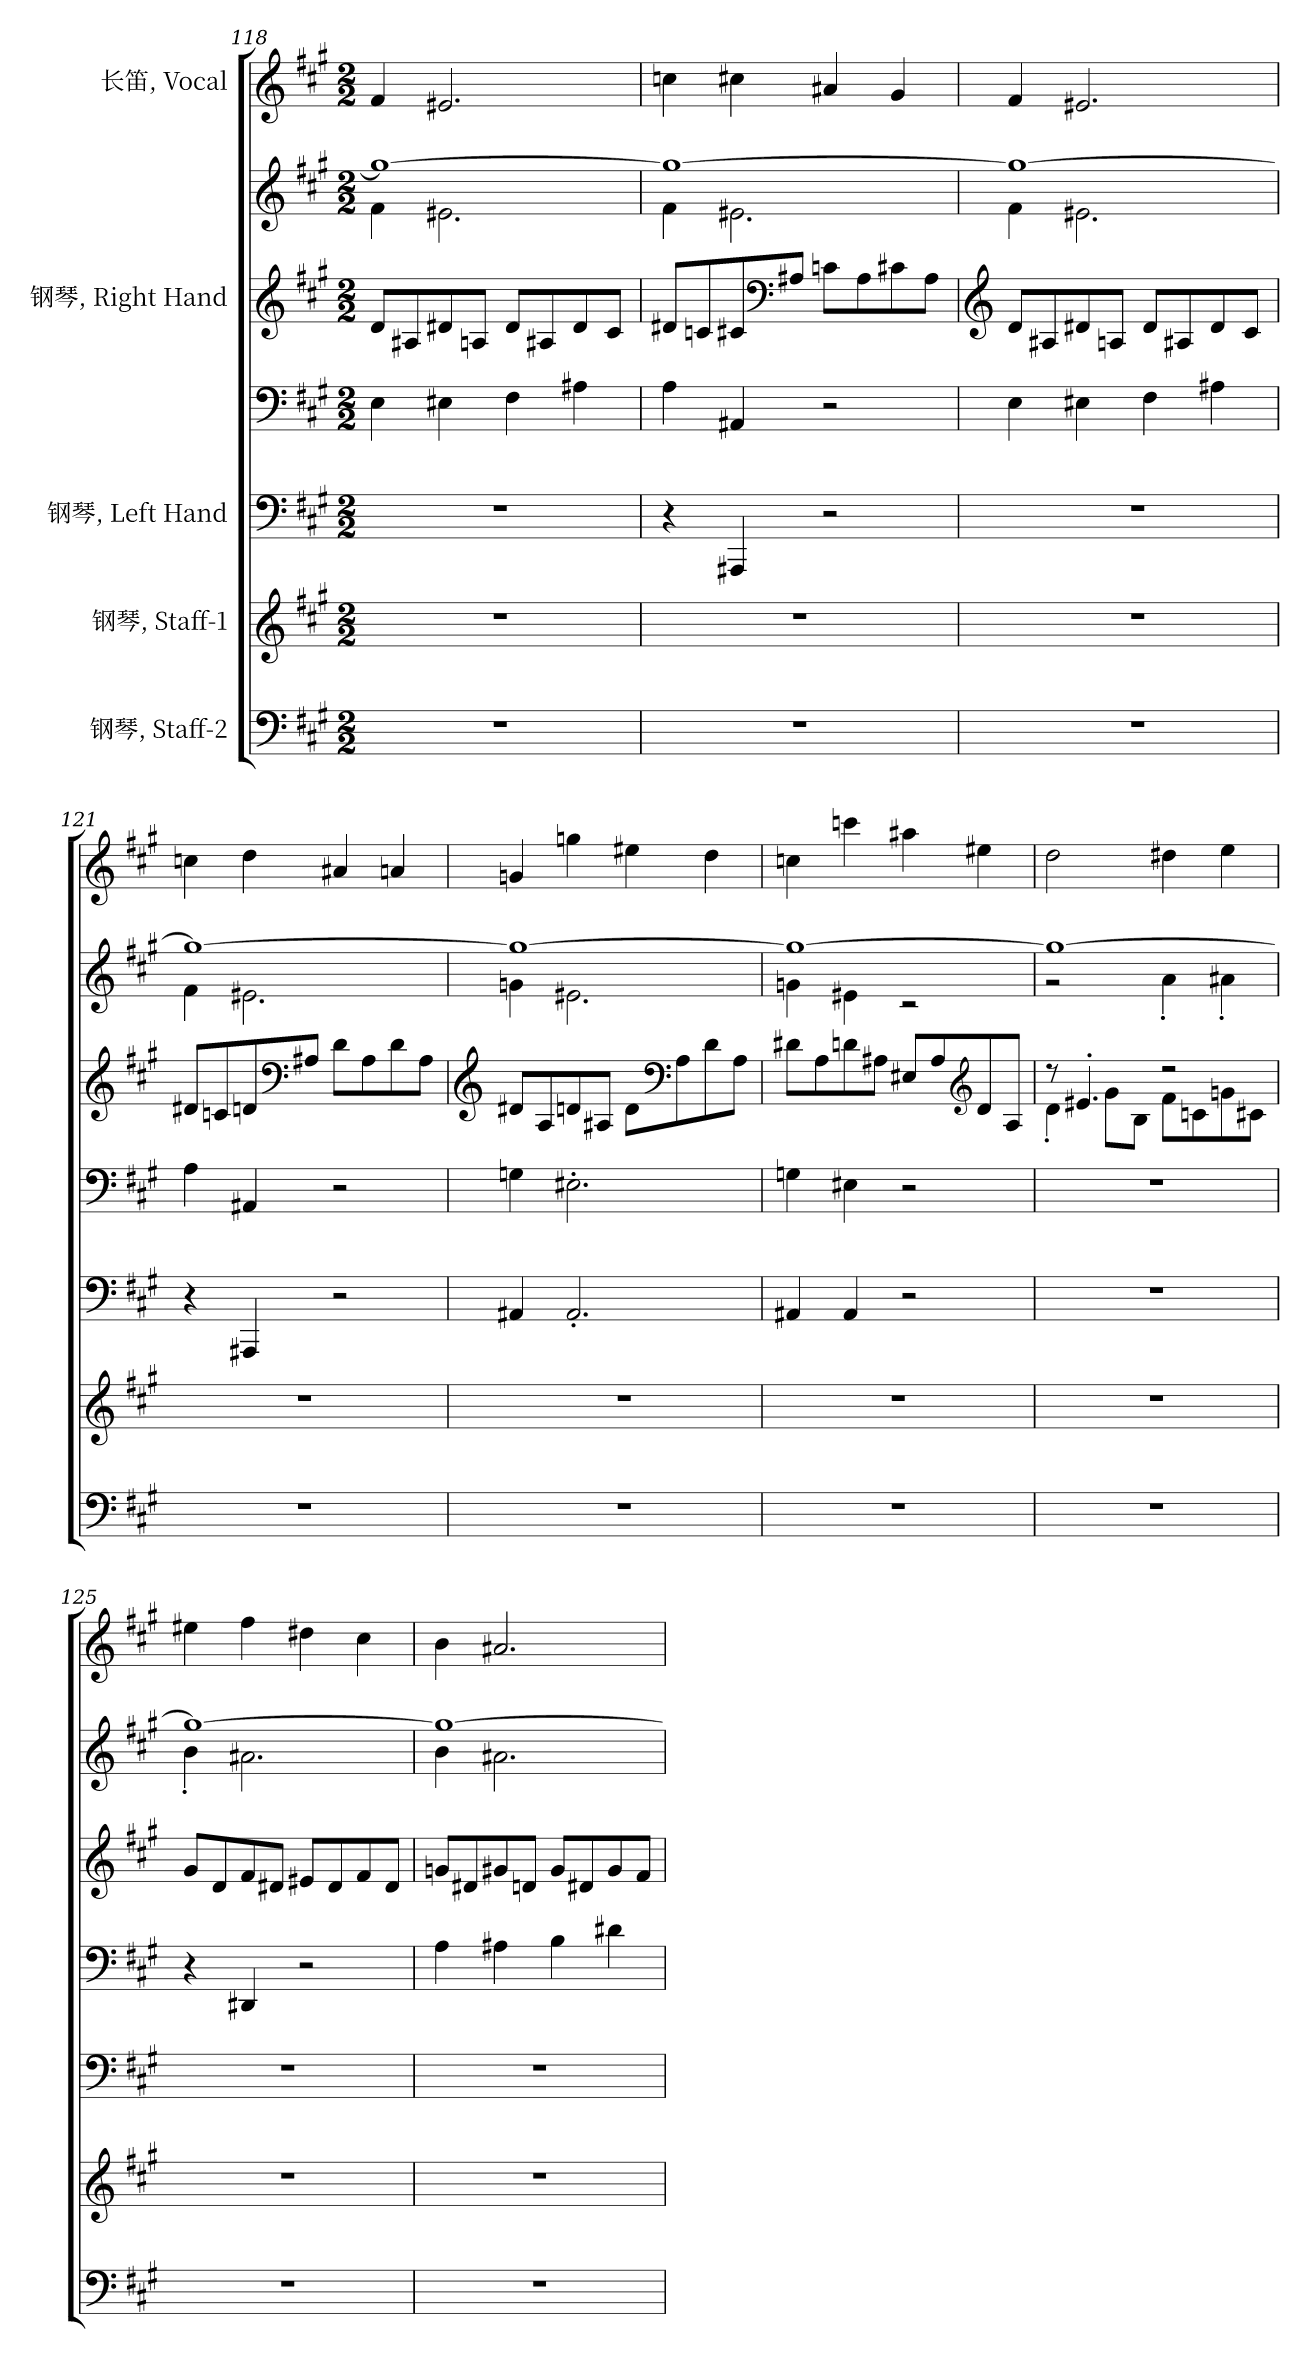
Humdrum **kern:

**kern	**kern	**kern	**kern	**kern	**kern	**kern
*part5	*part4	*part3	*part3	*part2	*part2	*part1
*staff7	*staff6	*staff5	*staff4	*staff3	*staff2	*staff1
*I"钢琴, Staff-2	*I"钢琴, Staff-1	*I"钢琴, Left Hand	*	*I"钢琴, Right Hand	*	*I"长笛, Vocal
*clefF4	*clefG2	*clefF4	*clefF4	*clefG2	*clefG2	*clefG2
*k[f#c#g#]	*k[f#c#g#]	*k[f#c#g#]	*k[f#c#g#]	*k[f#c#g#]	*k[f#c#g#]	*k[f#c#g#]
*M2/2	*M2/2	*M2/2	*M2/2	*M2/2	*M2/2	*M2/2
=118	=118	=118	=118	=118	=118	=118
*	*	*	*	*	*^	*
1r	1r	1r	4E\	8d/L	1gg#_	4f#\	4f#/
.	.	.	.	8A#X/	.	.	.
.	.	.	4E#X\	8d#X/	.	2.e#X\	2.e#X/
.	.	.	.	8An/J	.	.	.
.	.	.	4F#\	8d#/L	.	.	.
.	.	.	.	8A#X/	.	.	.
.	.	.	4A#X\	8d#/	.	.	.
.	.	.	.	8c#/J	.	.	.
!!LO:PB:g=z
=119	=119	=119	=119	=119	=119	=119	=119
1r	1r	4r	4A\	8d#X/L	1gg#_	4f#\	4ccn\
.	.	.	.	8cn/	.	.	.
.	.	4AAA#X/	4AA#X/	8c#X/	.	2.e#X\	4cc#X\
*	*	*	*	*clefF4	*	*	*
.	.	.	.	8A#X/J	.	.	.
.	.	2r	2r	8cn\L	.	.	4a#X/
.	.	.	.	8A#\	.	.	.
.	.	.	.	8c#X\	.	.	4g#/
.	.	.	.	8A#\J	.	.	.
=120	=120	=120	=120	=120	=120	=120	=120
*	*	*	*	*clefG2	*	*	*
1r	1r	1r	4E\	8d/L	1gg#_	4f#\	4f#/
.	.	.	.	8A#X/	.	.	.
.	.	.	4E#X\	8d#X/	.	2.e#X\	2.e#X/
.	.	.	.	8An/J	.	.	.
.	.	.	4F#\	8d#/L	.	.	.
.	.	.	.	8A#X/	.	.	.
.	.	.	4A#X\	8d#/	.	.	.
.	.	.	.	8c#/J	.	.	.
=121	=121	=121	=121	=121	=121	=121	=121
1r	1r	4r	4A\	8d#X/L	1gg#_	4f#\	4ccn\
.	.	.	.	8cn/	.	.	.
.	.	4AAA#X/	4AA#X/	8dn/	.	2.e#X\	4dd\
*	*	*	*	*clefF4	*	*	*
.	.	.	.	8A#X/J	.	.	.
.	.	2r	2r	8d\L	.	.	4a#X/
.	.	.	.	8A#\	.	.	.
.	.	.	.	8d\	.	.	4an/
.	.	.	.	8A#\J	.	.	.
!!LO:PB:g=z
=122	=122	=122	=122	=122	=122	=122	=122
*	*	*	*	*clefG2	*	*	*
1r	1r	4AA#X/	4Gn\	8d#X/L	1gg#_	4gn\	4gn/
.	.	.	.	8A/	.	.	.
.	.	2.AA#'/	2.E#X'\	8dn/	.	2.e#X\	4ggn\
.	.	.	.	8A#X/J	.	.	.
.	.	.	.	8d\L	.	.	4ee#X\
*	*	*	*	*clefF4	*	*	*
.	.	.	.	8A#\	.	.	.
.	.	.	.	8d\	.	.	4dd\
.	.	.	.	8A#\J	.	.	.
=123	=123	=123	=123	=123	=123	=123	=123
1r	1r	4AA#X/	4Gn\	8d#X\L	1gg#_	4gn\	4ccn\
.	.	.	.	8A\	.	.	.
.	.	4AA#/	4E#X\	8dn\	.	4e#X\	4cccn\
.	.	.	.	8A#X\J	.	.	.
.	.	2r	2r	8E#X/L	.	2r	4aa#X\
.	.	.	.	8A#/	.	.	.
*	*	*	*	*clefG2	*	*	*
.	.	.	.	8d/	.	.	4ee#X\
.	.	.	.	8A#/J	.	.	.
=124	=124	=124	=124	=124	=124	=124	=124
*	*	*	*	*^	*	*	*
1r	1r	1r	1r	8r	4d'\	1gg#_	2r	2dd\
.	.	.	.	4.e#X'/	.	.	.	.
.	.	.	.	.	8g#\L	.	.	.
.	.	.	.	.	8B\J	.	.	.
.	.	.	.	2r	8f#\L	.	4a'\	4dd#X\
.	.	.	.	.	8cn\	.	.	.
.	.	.	.	.	8gn\	.	4a#X'\	4ee\
.	.	.	.	.	8c#X\J	.	.	.
*	*	*	*	*v	*v	*	*	*
!!LO:PB:g=z
=125	=125	=125	=125	=125	=125	=125	=125
1r	1r	1r	4r	8g#/L	1gg#_	4b'\	4ee#X\
.	.	.	.	8d/	.	.	.
.	.	.	4DD#X/	8f#/	.	2.a#X\	4ff#\
.	.	.	.	8d#X/J	.	.	.
.	.	.	2r	8e#X/L	.	.	4dd#X\
.	.	.	.	8d#/	.	.	.
.	.	.	.	8f#/	.	.	4cc#\
.	.	.	.	8d#/J	.	.	.
=126	=126	=126	=126	=126	=126	=126	=126
1r	1r	1r	4A\	8gn/L	1gg#_	4b\	4b\
.	.	.	.	8d#X/	.	.	.
.	.	.	4A#X\	8g#X/	.	2.a#X\	2.a#X/
.	.	.	.	8dn/J	.	.	.
.	.	.	4B\	8g#/L	.	.	.
.	.	.	.	8d#X/	.	.	.
.	.	.	4d#X\	8g#/	.	.	.
.	.	.	.	8f#/J	.	.	.
*	*	*	*	*	*v	*v	*
=	=	=	=	=	=	=
*-	*-	*-	*-	*-	*-	*-
